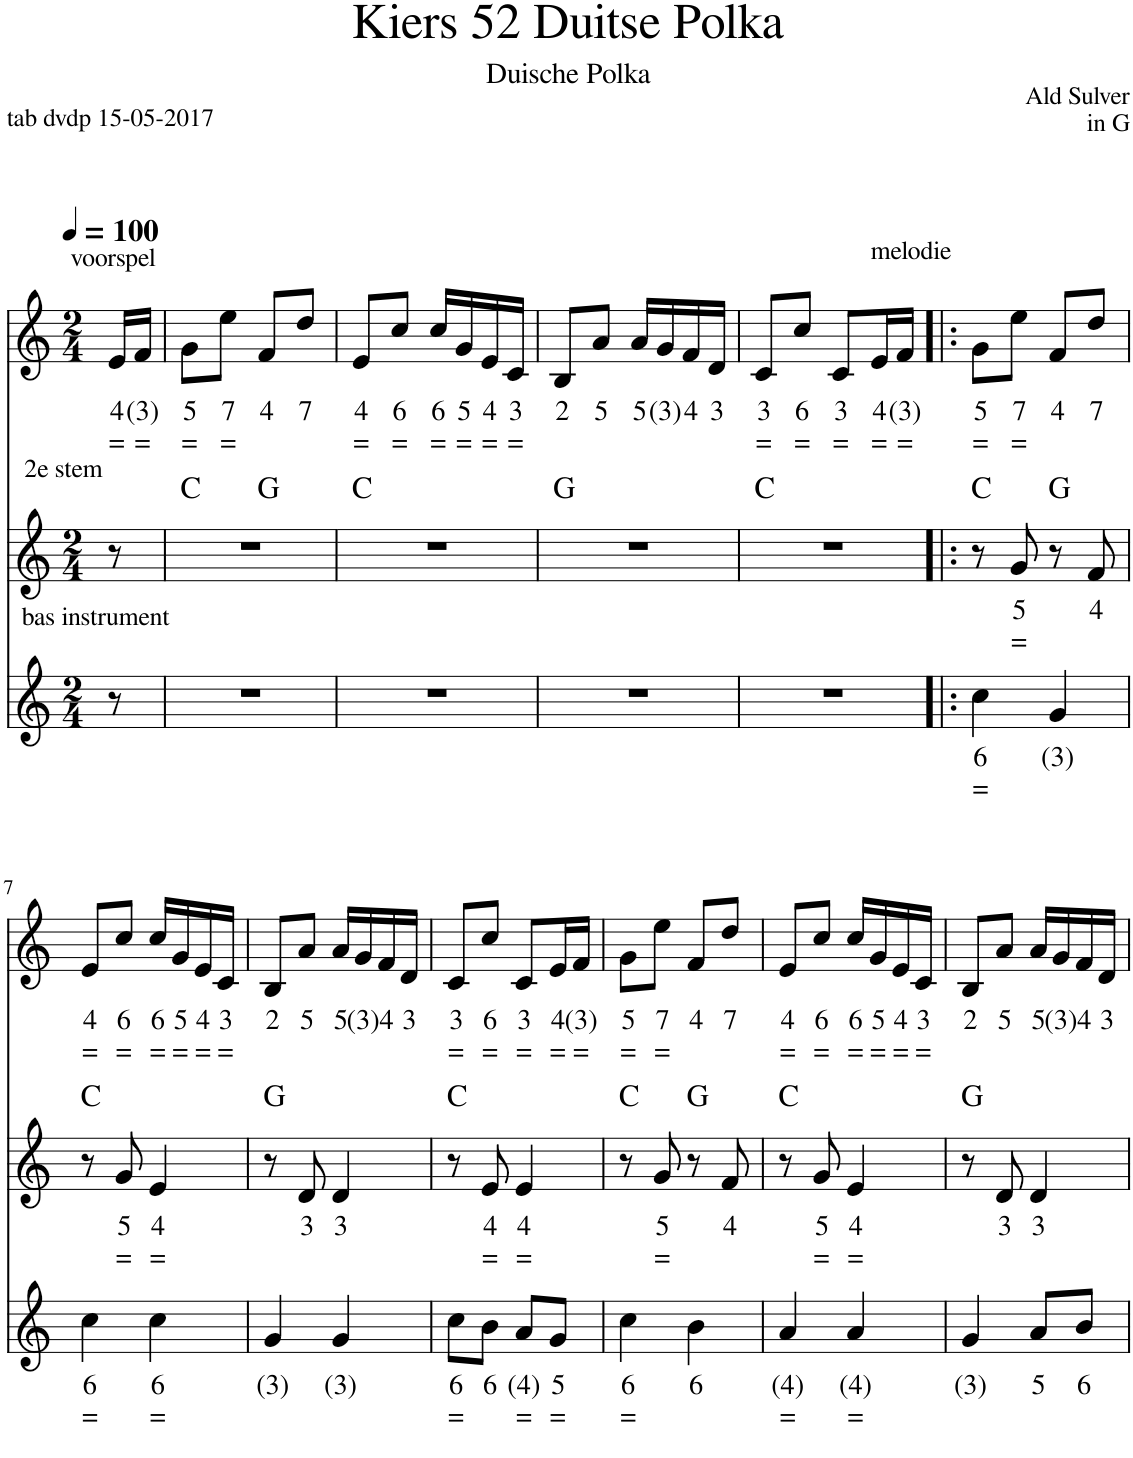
**kern	**text	**text	**kern	**text	**text	**harte	**kern	**text	**text
*part3	*part3	*part3	*part2	*part2	*part2	*part2	*part1	*part1	*part1
*staff3	*staff3	*staff3	*staff2	*staff2	*staff2	*	*staff1	*staff1	*staff1
*I"Bas	*	*	*I"Stem	*	*	*	*I"Stem	*	*
*clefG2	*	*	*clefG2	*	*	*	*clefG2	*	*
*k[]	*	*	*k[]	*	*	*	*k[]	*	*
*M2/4	*	*	*M2/4	*	*	*	*M2/4	*	*
*MM100	*	*	*MM100	*	*	*	*MM100	*	*
=1	=1	=1	=1	=1	=1	=1	=1	=1	=1
!	!	!	!	!	!	!	!LO:TX:a:t=voorspel	!	!
!	!	!	!LO:TX:a:t=2e stem	!	!	!	!	!	!
!LO:TX:a:t=bas instrument	!	!	!	!	!	!	!	!	!
!	!	!	!	!	!	!	!	!LO:LY:b	!LO:LY:b
8r	.	.	8r	.	.	.	16e/LL	4	=
!	!	!	!	!	!	!	!	!LO:LY:b	!LO:LY:b
.	.	.	.	.	.	.	16f/JJ	(3)	=
=2	=2	=2	=2	=2	=2	=2	=2	=2	=2
!	!	!	!	!	!	!	!	!LO:LY:b	!LO:LY:b
*	*	*	*^	*	*	*	*	*	*
2r	.	.	2r	4ryy	.	.	C:maj	8g\L	5	=
!	!	!	!	!	!	!	!	!	!LO:LY:b	!LO:LY:b
.	.	.	.	.	.	.	.	8ee\J	7	=
!	!	!	!	!	!	!	!	!	!LO:LY:b	!
.	.	.	.	4ryy	.	.	G:maj	8f/L	4	.
!	!	!	!	!	!	!	!	!	!LO:LY:b	!
.	.	.	.	.	.	.	.	8dd/J	7	.
=3	=3	=3	=3	=3	=3	=3	=3	=3	=3	=3
!	!	!	!	!	!	!	!	!	!LO:LY:b	!LO:LY:b
*	*	*	*v	*v	*	*	*	*	*	*
2r	.	.	2r	.	.	C:maj	8e/L	4	=
!	!	!	!	!	!	!	!	!LO:LY:b	!LO:LY:b
.	.	.	.	.	.	.	8cc/J	6	=
!	!	!	!	!	!	!	!	!LO:LY:b	!LO:LY:b
.	.	.	.	.	.	.	16cc/LL	6	=
!	!	!	!	!	!	!	!	!LO:LY:b	!LO:LY:b
.	.	.	.	.	.	.	16g/	5	=
!	!	!	!	!	!	!	!	!LO:LY:b	!LO:LY:b
.	.	.	.	.	.	.	16e/	4	=
!	!	!	!	!	!	!	!	!LO:LY:b	!LO:LY:b
.	.	.	.	.	.	.	16c/JJ	3	=
=4	=4	=4	=4	=4	=4	=4	=4	=4	=4
!	!	!	!	!	!	!	!	!LO:LY:b	!
2r	.	.	2r	.	.	G:maj	8B/L	2	.
!	!	!	!	!	!	!	!	!LO:LY:b	!
.	.	.	.	.	.	.	8a/J	5	.
!	!	!	!	!	!	!	!	!LO:LY:b	!
.	.	.	.	.	.	.	16a/LL	5	.
!	!	!	!	!	!	!	!	!LO:LY:b	!
.	.	.	.	.	.	.	16g/	(3)	.
!	!	!	!	!	!	!	!	!LO:LY:b	!
.	.	.	.	.	.	.	16f/	4	.
!	!	!	!	!	!	!	!	!LO:LY:b	!
.	.	.	.	.	.	.	16d/JJ	3	.
=5	=5	=5	=5	=5	=5	=5	=5	=5	=5
!	!	!	!	!	!	!	!	!LO:LY:b	!LO:LY:b
2r	.	.	2r	.	.	C:maj	8c/L	3	=
!	!	!	!	!	!	!	!	!LO:LY:b	!LO:LY:b
.	.	.	.	.	.	.	8cc/J	6	=
!	!	!	!	!	!	!	!	!LO:LY:b	!LO:LY:b
.	.	.	.	.	.	.	8c/L	3	=
!	!	!	!	!	!	!	!LO:TX:a:t=melodie	!	!
!	!	!	!	!	!	!	!	!LO:LY:b	!LO:LY:b
.	.	.	.	.	.	.	16e/L	4	=
!	!	!	!	!	!	!	!	!LO:LY:b	!LO:LY:b
.	.	.	.	.	.	.	16f/JJ	(3)	=
=6!|:	=6!|:	=6!|:	=6!|:	=6!|:	=6!|:	=6!|:	=6!|:	=6!|:	=6!|:
!	!LO:LY:b	!LO:LY:b	!	!	!	!	!	!LO:LY:b	!LO:LY:b
4cc\	6	=	8r	.	.	C:maj	8g\L	5	=
!	!	!	!	!LO:LY:b	!LO:LY:b	!	!	!LO:LY:b	!LO:LY:b
.	.	.	8g/	5	=	.	8ee\J	7	=
!	!LO:LY:b	!	!	!	!	!	!	!LO:LY:b	!
4g/	(3)	.	8r	.	.	G:maj	8f/L	4	.
!	!	!	!	!LO:LY:b	!	!	!	!LO:LY:b	!
.	.	.	8f/	4	.	.	8dd/J	7	.
!!LO:LB:g=z
=7	=7	=7	=7	=7	=7	=7	=7	=7	=7
!	!LO:LY:b	!LO:LY:b	!	!	!	!	!	!LO:LY:b	!LO:LY:b
4cc\	6	=	8r	.	.	C:maj	8e/L	4	=
!	!	!	!	!LO:LY:b	!LO:LY:b	!	!	!LO:LY:b	!LO:LY:b
.	.	.	8g/	5	=	.	8cc/J	6	=
!	!LO:LY:b	!LO:LY:b	!	!LO:LY:b	!LO:LY:b	!	!	!LO:LY:b	!LO:LY:b
4cc\	6	=	4e/	4	=	.	16cc/LL	6	=
!	!	!	!	!	!	!	!	!LO:LY:b	!LO:LY:b
.	.	.	.	.	.	.	16g/	5	=
!	!	!	!	!	!	!	!	!LO:LY:b	!LO:LY:b
.	.	.	.	.	.	.	16e/	4	=
!	!	!	!	!	!	!	!	!LO:LY:b	!LO:LY:b
.	.	.	.	.	.	.	16c/JJ	3	=
=8	=8	=8	=8	=8	=8	=8	=8	=8	=8
!	!LO:LY:b	!	!	!	!	!	!	!LO:LY:b	!
4g/	(3)	.	8r	.	.	G:maj	8B/L	2	.
!	!	!	!	!LO:LY:b	!	!	!	!LO:LY:b	!
.	.	.	8d/	3	.	.	8a/J	5	.
!	!LO:LY:b	!	!	!LO:LY:b	!	!	!	!LO:LY:b	!
4g/	(3)	.	4d/	3	.	.	16a/LL	5	.
!	!	!	!	!	!	!	!	!LO:LY:b	!
.	.	.	.	.	.	.	16g/	(3)	.
!	!	!	!	!	!	!	!	!LO:LY:b	!
.	.	.	.	.	.	.	16f/	4	.
!	!	!	!	!	!	!	!	!LO:LY:b	!
.	.	.	.	.	.	.	16d/JJ	3	.
=9	=9	=9	=9	=9	=9	=9	=9	=9	=9
!	!LO:LY:b	!LO:LY:b	!	!	!	!	!	!LO:LY:b	!LO:LY:b
8cc\L	6	=	8r	.	.	C:maj	8c/L	3	=
!	!LO:LY:b	!	!	!LO:LY:b	!LO:LY:b	!	!	!LO:LY:b	!LO:LY:b
8b\J	6	.	8e/	4	=	.	8cc/J	6	=
!	!LO:LY:b	!LO:LY:b	!	!LO:LY:b	!LO:LY:b	!	!	!LO:LY:b	!LO:LY:b
8a/L	(4)	=	4e/	4	=	.	8c/L	3	=
!	!LO:LY:b	!LO:LY:b	!	!	!	!	!	!LO:LY:b	!LO:LY:b
8g/J	5	=	.	.	.	.	16e/L	4	=
!	!	!	!	!	!	!	!	!LO:LY:b	!LO:LY:b
.	.	.	.	.	.	.	16f/JJ	(3)	=
=10	=10	=10	=10	=10	=10	=10	=10	=10	=10
!	!LO:LY:b	!LO:LY:b	!	!	!	!	!	!LO:LY:b	!LO:LY:b
4cc\	6	=	8r	.	.	C:maj	8g\L	5	=
!	!	!	!	!LO:LY:b	!LO:LY:b	!	!	!LO:LY:b	!LO:LY:b
.	.	.	8g/	5	=	.	8ee\J	7	=
!	!LO:LY:b	!	!	!	!	!	!	!LO:LY:b	!
4b\	6	.	8r	.	.	G:maj	8f/L	4	.
!	!	!	!	!LO:LY:b	!	!	!	!LO:LY:b	!
.	.	.	8f/	4	.	.	8dd/J	7	.
=11	=11	=11	=11	=11	=11	=11	=11	=11	=11
!	!LO:LY:b	!LO:LY:b	!	!	!	!	!	!LO:LY:b	!LO:LY:b
4a/	(4)	=	8r	.	.	C:maj	8e/L	4	=
!	!	!	!	!LO:LY:b	!LO:LY:b	!	!	!LO:LY:b	!LO:LY:b
.	.	.	8g/	5	=	.	8cc/J	6	=
!	!LO:LY:b	!LO:LY:b	!	!LO:LY:b	!LO:LY:b	!	!	!LO:LY:b	!LO:LY:b
4a/	(4)	=	4e/	4	=	.	16cc/LL	6	=
!	!	!	!	!	!	!	!	!LO:LY:b	!LO:LY:b
.	.	.	.	.	.	.	16g/	5	=
!	!	!	!	!	!	!	!	!LO:LY:b	!LO:LY:b
.	.	.	.	.	.	.	16e/	4	=
!	!	!	!	!	!	!	!	!LO:LY:b	!LO:LY:b
.	.	.	.	.	.	.	16c/JJ	3	=
=12	=12	=12	=12	=12	=12	=12	=12	=12	=12
!	!LO:LY:b	!	!	!	!	!	!	!LO:LY:b	!
4g/	(3)	.	8r	.	.	G:maj	8B/L	2	.
!	!	!	!	!LO:LY:b	!	!	!	!LO:LY:b	!
.	.	.	8d/	3	.	.	8a/J	5	.
!	!LO:LY:b	!	!	!LO:LY:b	!	!	!	!LO:LY:b	!
8a/L	5	.	4d/	3	.	.	16a/LL	5	.
!	!	!	!	!	!	!	!	!LO:LY:b	!
.	.	.	.	.	.	.	16g/	(3)	.
!	!LO:LY:b	!	!	!	!	!	!	!LO:LY:b	!
8b/J	6	.	.	.	.	.	16f/	4	.
!	!	!	!	!	!	!	!	!LO:LY:b	!
.	.	.	.	.	.	.	16d/JJ	3	.
=	=	=	=	=	=	=	=	=	=
*-	*-	*-	*-	*-	*-	*-	*-	*-	*-
